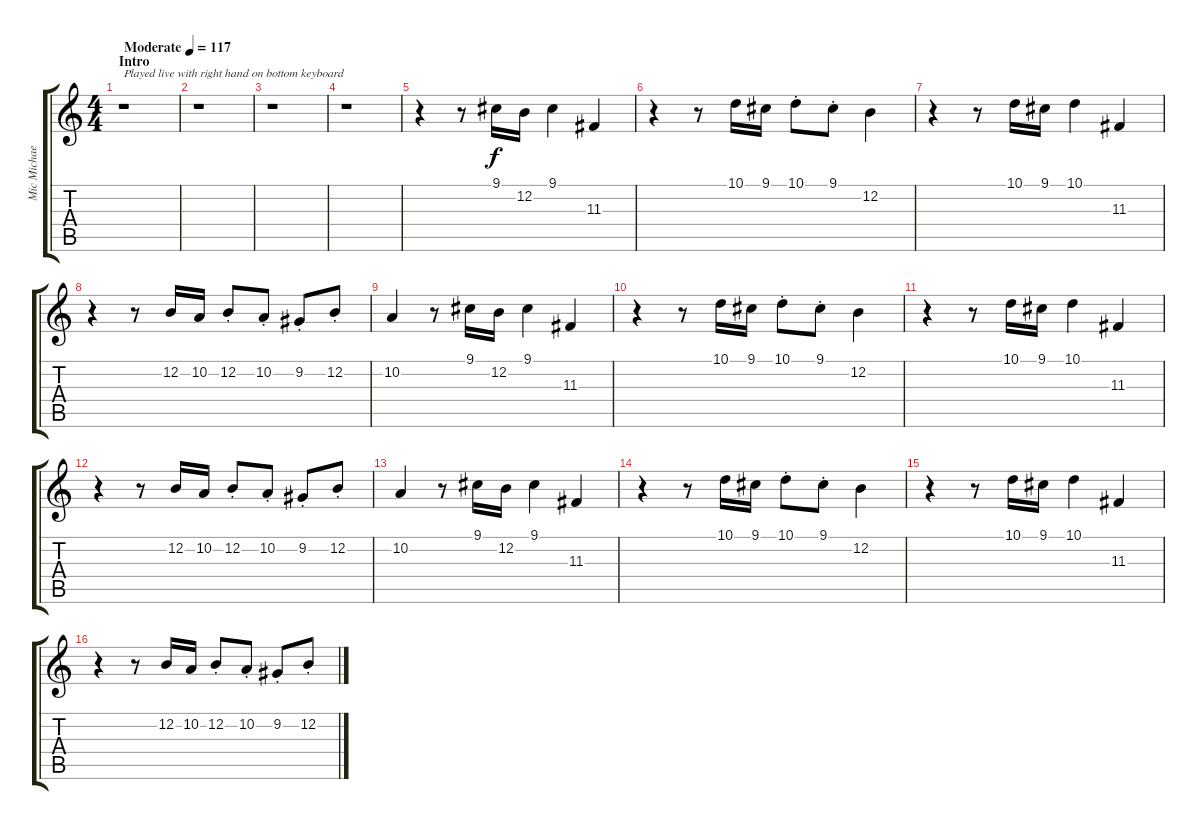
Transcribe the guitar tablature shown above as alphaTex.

\track ("Mic Michaeli (Bottom Keyboard/RH)" "Mic Michae") {instrument synthbrass1}
\staff {score tabs}
\tuning (E4 B3 G3 D3 A2 E2) {hide}
\ts (4 4)
\section ("" "Intro")
\tempo (117 "Moderate")
\clef g2
\ks c
r.1{txt "Played live with right hand on bottom keyboard" dy f instrument synthbrass1} |
r.1 |
r.1 |
r.1 |
r.4 r.8 9.1.16 12.2.16 9.1.4 11.3.4 |
r.4 r.8 10.1.16 9.1.16 10.1{st}.8 9.1{st}.8 12.2.4 |
r.4 r.8 10.1.16 9.1.16 10.1.4 11.3.4 |
r.4 r.8 12.2.16 10.2.16 12.2{st}.8 10.2{st}.8 9.2{st}.8 12.2{st}.8 |
10.2.4 r.8 9.1.16 12.2.16 9.1.4 11.3.4 |
r.4 r.8 10.1.16 9.1.16 10.1{st}.8 9.1{st}.8 12.2.4 |
r.4 r.8 10.1.16 9.1.16 10.1.4 11.3.4 |
r.4 r.8 12.2.16 10.2.16 12.2{st}.8 10.2{st}.8 9.2{st}.8 12.2{st}.8 |
10.2.4 r.8 9.1.16 12.2.16 9.1.4 11.3.4 |
r.4 r.8 10.1.16 9.1.16 10.1{st}.8 9.1{st}.8 12.2.4 |
r.4 r.8 10.1.16 9.1.16 10.1.4 11.3.4 |
r.4 r.8 12.2.16 10.2.16 12.2{st}.8 10.2{st}.8 9.2{st}.8 12.2{st}.8
